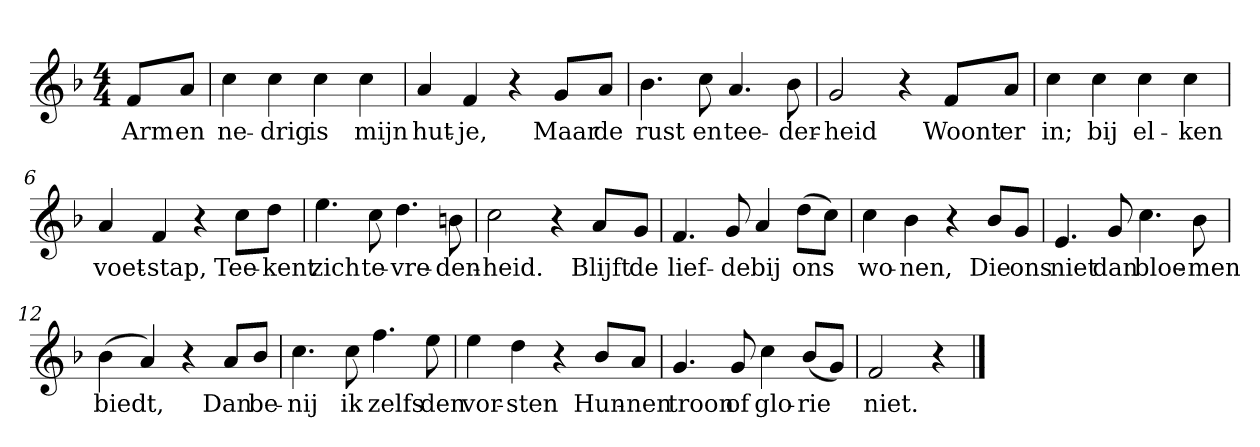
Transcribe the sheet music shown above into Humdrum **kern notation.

**kern	**text
*part1	*part1
*staff1	*staff1
*clefG2	*
*k[b-]	*
*F:	*
*M4/4	*
*MM120	*
=	=
8f/L	Arm
8a/J	en
=1	=1
4cc	ne-
4cc	-drig
4cc	is
4cc	mijn
=2	=2
4a	hut-
4f	-je,
4r	.
8g/L	Maar
8a/J	de
=3	=3
4.b-	rust
8cc	en
4.a	tee-
8b-	-der-
=4	=4
2g	-heid
4r	.
8f/L	Woont
8a/J	er
=5	=5
4cc	in;
4cc	bij
4cc	el-
4cc	-ken
=6	=6
4a	voet-
4f	-stap,
4r	.
8cc\L	Tee-
8dd\J	-kent
=7	=7
4.ee	zich
8cc	te-
4.dd	-vre-
8bn	-den-
=8	=8
2cc	-heid.
4r	.
8a/L	Blijft
8g/J	de
=9	=9
4.f	lief-
8g	-de
4a	bij
(8dd\L	ons
8cc\J)	.
=10	=10
4cc	wo-
4b-	-nen,
4r	.
8b-/L	Die
8g/J	ons
=11	=11
4.e	niet
8g	dan
4.cc	bloe-
8b-	-men
=12	=12
(4b-	biedt,
4a)	.
4r	.
8a/L	Dan
8b-/J	be-
=13	=13
4.cc	-nij
8cc	ik
4.ff	zelfs
8ee	den
=14	=14
4ee	vor-
4dd	-sten
4r	.
8b-/L	Hun-
8a/J	-nen
=15	=15
4.g	troon
8g	of
4cc	glo-
(8b-/L	-rie
8g/J)	.
=16	=16
2f	niet.
4r	.
==	==
*-	*-
